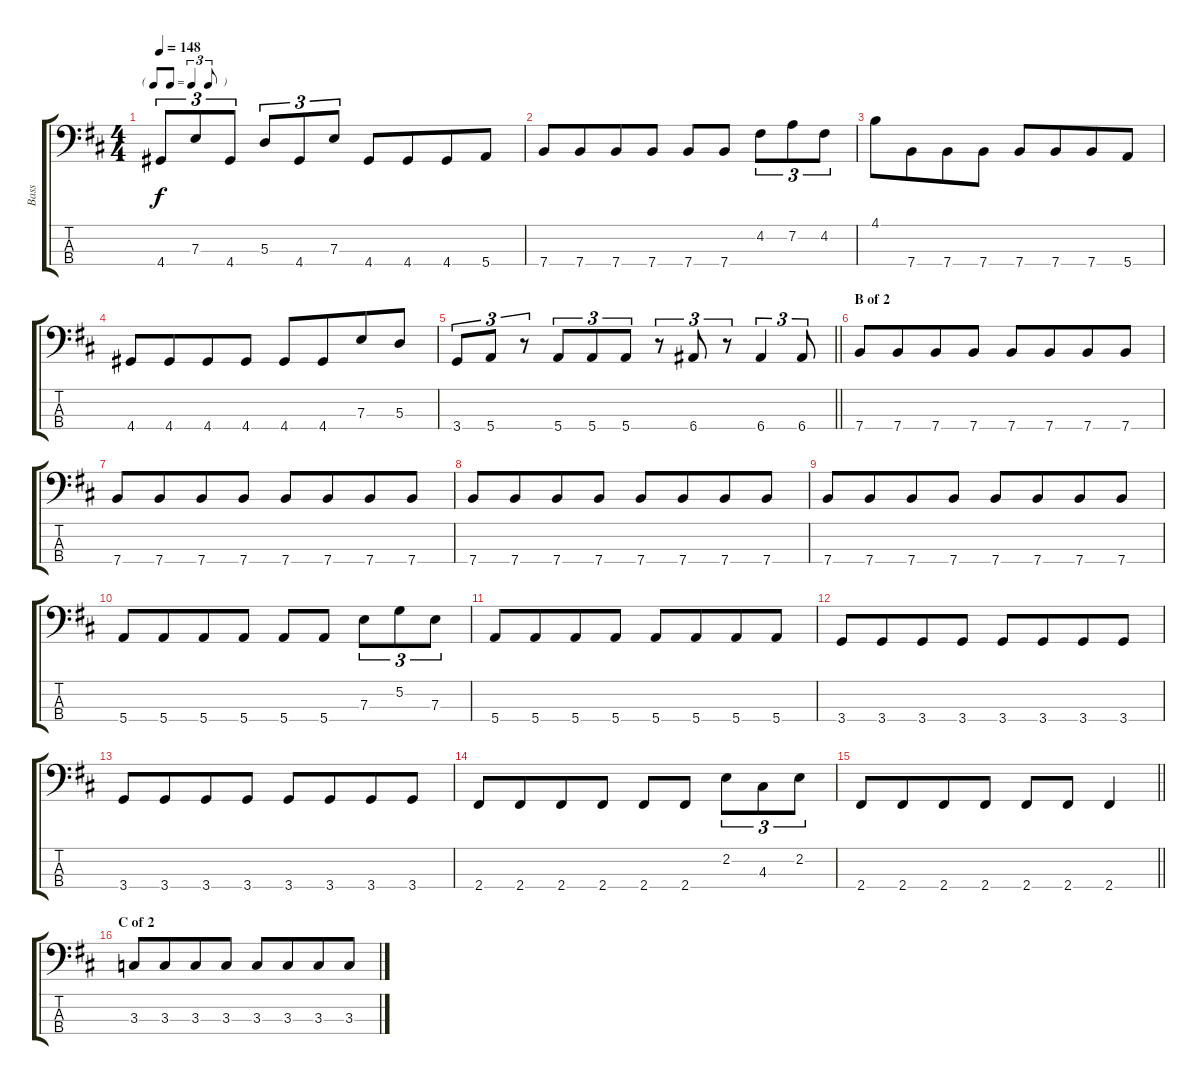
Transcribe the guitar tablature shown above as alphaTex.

\track ("Bass" "Bass") {instrument electricbassfinger}
\staff {score tabs}
\tuning (G2 D2 A1 E1) {hide}
\ts (4 4)
\tf triplet8th
\tempo 148
\clef f4
\ks bminor
4.4.8{tu (3 2) dy f} 7.3.8{tu (3 2)} 4.4.8{tu (3 2)} 5.3.8{tu (3 2)} 4.4.8{tu (3 2)} 7.3.8{tu (3 2)} 4.4.8 4.4.8{beam merge} 4.4.8 5.4.8 |
7.4.8 7.4.8{beam merge} 7.4.8 7.4.8 7.4.8 7.4.8 4.2.8{tu (3 2)} 7.2.8{tu (3 2)} 4.2.8{tu (3 2)} |
4.1.8 7.4.8{beam merge} 7.4.8 7.4.8 7.4.8 7.4.8{beam merge} 7.4.8 5.4.8 |
4.4.8 4.4.8{beam merge} 4.4.8 4.4.8 4.4.8 4.4.8{beam merge} 7.3.8 5.3.8 |
\barLineRight lightlight
3.4.8{tu (3 2)} 5.4.8{tu (3 2)} r.8{tu (3 2)} 5.4.8{tu (3 2)} 5.4.8{tu (3 2)} 5.4.8{tu (3 2)} r.8{tu (3 2)} 6.4.8{tu (3 2)} r.8{tu (3 2)} 6.4.4{tu (3 2)} 6.4.8{tu (3 2)} |
\section ("" "B of 2")
7.4.8 7.4.8{beam merge} 7.4.8 7.4.8 7.4.8 7.4.8{beam merge} 7.4.8 7.4.8 |
7.4.8 7.4.8{beam merge} 7.4.8 7.4.8 7.4.8 7.4.8{beam merge} 7.4.8 7.4.8 |
7.4.8 7.4.8{beam merge} 7.4.8 7.4.8 7.4.8 7.4.8{beam merge} 7.4.8 7.4.8 |
7.4.8 7.4.8{beam merge} 7.4.8 7.4.8 7.4.8 7.4.8{beam merge} 7.4.8 7.4.8 |
5.4.8 5.4.8{beam merge} 5.4.8 5.4.8 5.4.8 5.4.8 7.3.8{tu (3 2)} 5.2.8{tu (3 2)} 7.3.8{tu (3 2)} |
5.4.8 5.4.8{beam merge} 5.4.8 5.4.8 5.4.8 5.4.8{beam merge} 5.4.8 5.4.8 |
3.4.8 3.4.8{beam merge} 3.4.8 3.4.8 3.4.8 3.4.8{beam merge} 3.4.8 3.4.8 |
3.4.8 3.4.8{beam merge} 3.4.8 3.4.8 3.4.8 3.4.8{beam merge} 3.4.8 3.4.8 |
2.4.8 2.4.8{beam merge} 2.4.8 2.4.8 2.4.8 2.4.8 2.2.8{tu (3 2)} 4.3.8{tu (3 2)} 2.2.8{tu (3 2)} |
\barLineRight lightlight
2.4.8 2.4.8{beam merge} 2.4.8 2.4.8 2.4.8 2.4.8 2.4.4 |
\section ("" "C of 2")
3.3.8 3.3.8{beam merge} 3.3.8 3.3.8 3.3.8 3.3.8{beam merge} 3.3.8 3.3.8
